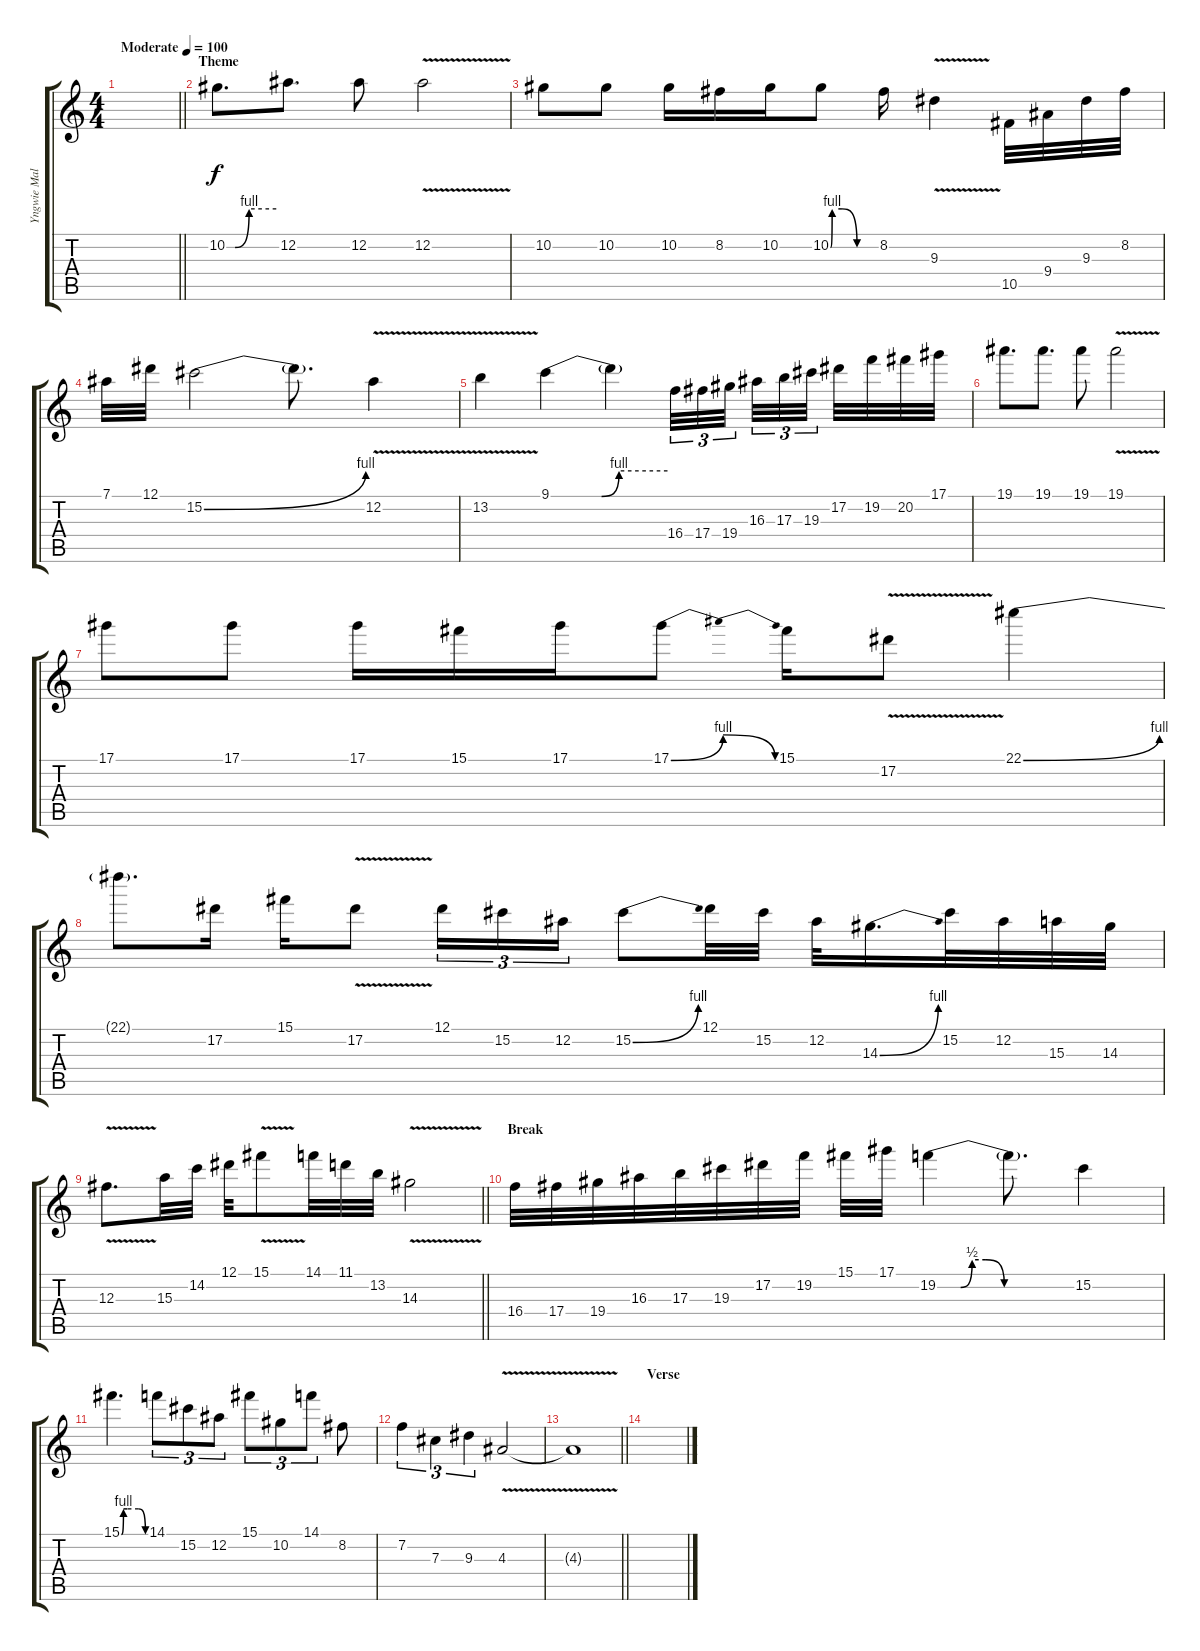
\track ("Yngwie Malmsteen" "Yngwie Mal") {instrument overdrivenguitar}
\staff {score tabs}
\tuning (Eb4 Bb3 Gb3 Db3 Ab2 Eb2) {hide}
\ts (4 4)
\tempo (100 "Moderate")
\clef g2
\barLineRight lightlight
\ks c
|
\section ("" "Theme")
10.2{be (custom 0 0 10 0 27 4 60 4)}.8{d} 12.2.8{d} 12.2.8 12.2{v}.2 |
10.2.8 10.2.8 10.2.16 8.2.16 10.2.16 10.2{be (custom 0 0 2 4 15 4 35 0 60 0)}.8 8.2.16 9.3{v}.4 10.5.32 9.4.32 9.3.32 8.2.32 |
7.1.32 12.1.32 15.2{be (bend 0 0 60 4)}.2 15.2{t}.8{d} 12.2{v}.4 |
13.2{v}.4 9.1{be (custom 0 0 26 0 35 4 60 4)}.4 9.1{t}.4 16.4.32{tu (3 2)} 17.4.32{tu (3 2)} 19.4.32{tu (3 2) beam splitsecondary} 16.3.32{tu (3 2)} 17.3.32{tu (3 2)} 19.3.32{tu (3 2) beam splitsecondary} 17.2.32 19.2.32 20.2.32 17.1.32 |
19.1.8{d} 19.1.8{d} 19.1.8 19.1{v}.2 |
17.1.8 17.1.8 17.1.16 15.1.16 17.1.16 17.1{be (bendrelease 0 0 2 4 15 4 60 0)}.8 15.1.16 17.2{v}.8 22.1{be (bend 0 0 60 4)}.4 |
22.1{t}.8{d} 17.2.16 15.1.16 17.2{v}.8 12.1.16{tu (3 2)} 15.2.16{tu (3 2)} 12.2.16{tu (3 2)} 15.2{be (bend 0 0 60 4)}.8 12.1.32 15.2.32 12.2.32 14.3{be (bend 0 0 60 4)}.16{d} 15.2.32 12.2.32 15.3.32 14.3.32 |
\barLineRight lightlight
12.3{v}.8{d} 15.3.32 14.2.32 12.1.32 15.1{v}.8 14.1.32 11.1.32 13.2.32 14.3{v}.2 |
\section ("" "Break")
16.4.32 17.4.32 19.4.32 16.3.32 17.3.32 19.3.32 17.2.32 19.2.32 15.1.32 17.1.32 19.2{be (custom 0 0 10 0 15 2 21 2 29 0 45 0 60 0)}.4 19.2{t}.8{d} 15.2.4 |
15.1{be (custom 0 0 5 4 15 4 43 4 60 0)}.4{d} 14.1.8{tu (3 2)} 15.2.8{tu (3 2)} 12.2.8{tu (3 2)} 15.1.8{tu (3 2)} 10.2.8{tu (3 2)} 14.1.8{tu (3 2)} 8.2.8 |
7.2.4{tu (3 2)} 7.3.4{tu (3 2)} 9.3.4{tu (3 2)} 4.3{v}.2 |
\barLineRight lightlight
4.3{t}.1 |
\section ("" "Verse")
